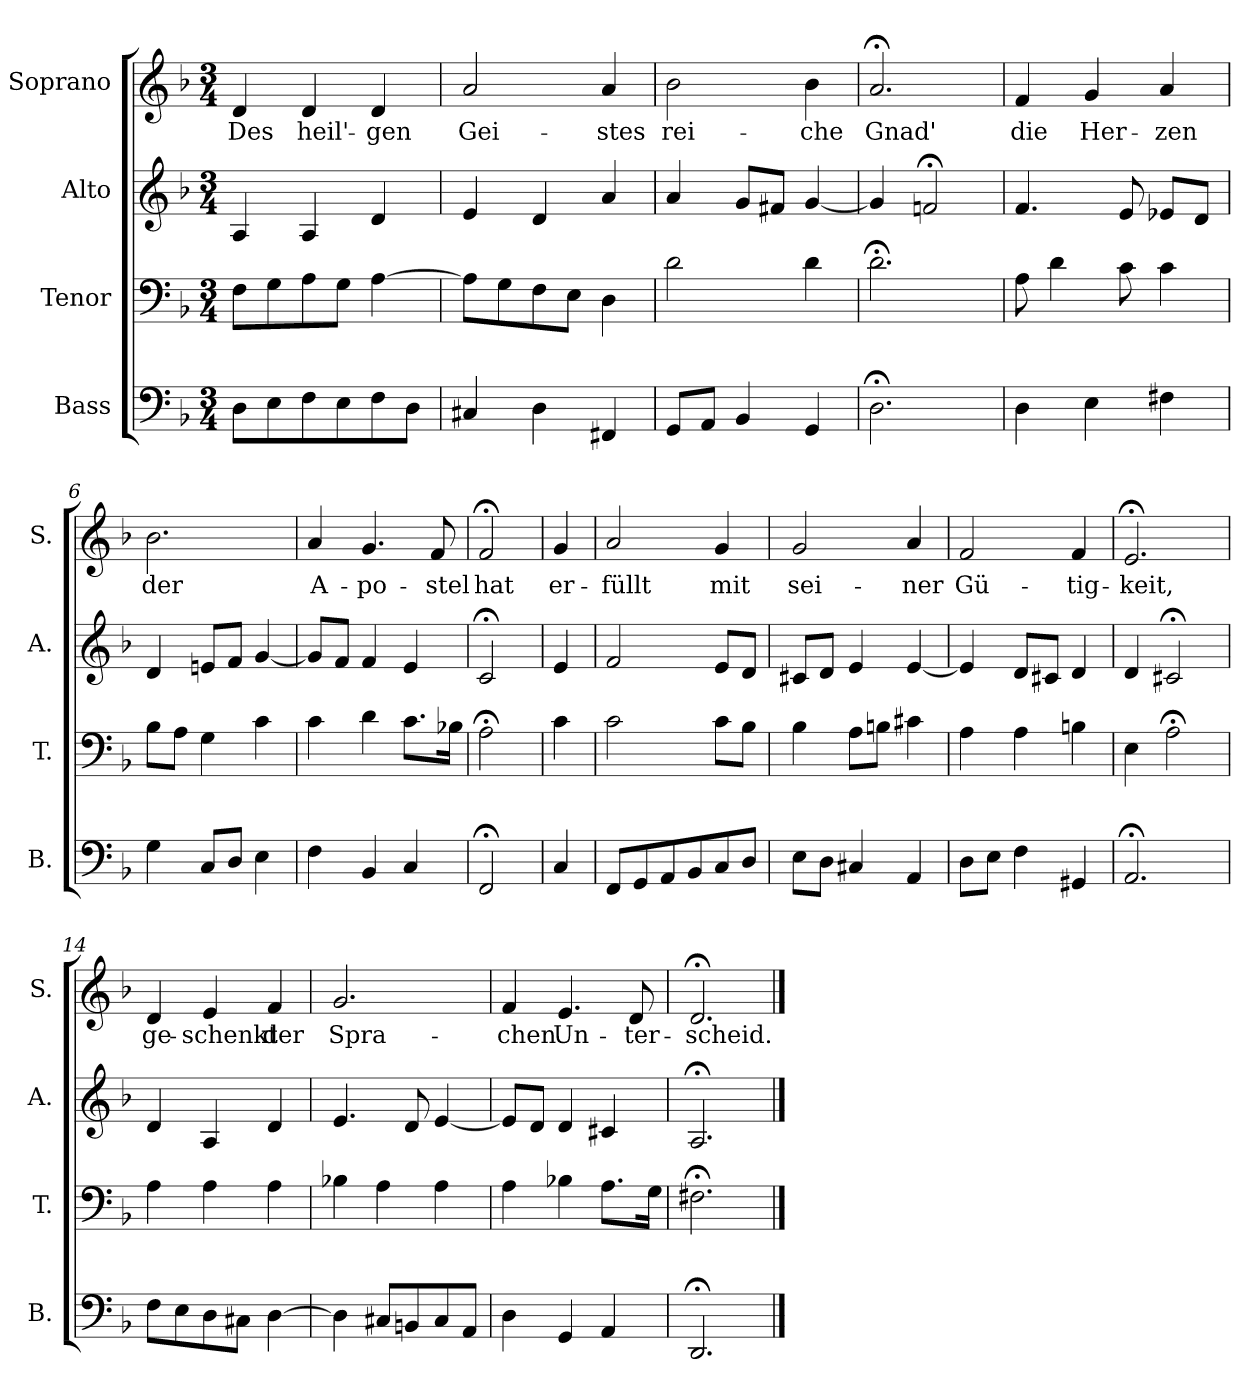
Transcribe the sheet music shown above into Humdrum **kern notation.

**kern	**kern	**kern	**kern	**text
*part4	*part3	*part2	*part1	*part1
*staff4	*staff3	*staff2	*staff1	*staff1
*I"Bass	*I"Tenor	*I"Alto	*I"Soprano	*
*I'B.	*I'T.	*I'A.	*I'S.	*
*clefF4	*clefF4	*clefG2	*clefG2	*
*k[b-]	*k[b-]	*k[b-]	*k[b-]	*
*F:	*F:	*F:	*d:	*
*M3/4	*M3/4	*M3/4	*M3/4	*
=1	=1	=1	=1	=1
!	!	!	!	!LO:LY:b
8D\L	8F\L	4A/	4d/	Des
8E\	8G\	.	.	.
!	!	!	!	!LO:LY:b
8F\	8A\	4A/	4d/	heil'-
8E\	8G\J	.	.	.
!	!	!	!	!LO:LY:b
8F\	[4A\	4d/	4d/	-gen
8D\J	.	.	.	.
=2	=2	=2	=2	=2
!	!	!	!	!LO:LY:b
4C#X/	8A\L]	4e/	2a/	Gei-
.	8G\	.	.	.
4D\	8F\	4d/	.	.
.	8E\J	.	.	.
!	!	!	!	!LO:LY:b
4FF#X/	4D\	4a/	4a/	-stes
=3	=3	=3	=3	=3
!	!	!	!	!LO:LY:b
8GG/L	2d\	4a/	2b-\	rei-
8AA/J	.	.	.	.
4BB-/	.	8g/L	.	.
.	.	8f#X/J	.	.
!	!	!	!	!LO:LY:b
4GG/	4d\	[4g/	4b-\	-che
=4	=4	=4	=4	=4
!	!	!	!	!LO:LY:b
2.D;<\	2.d;<\	4g/]	2.a;</	Gnad'
.	.	2fn;</	.	.
=5	=5	=5	=5	=5
!	!	!	!	!LO:LY:b
4D\	8A\	4.f/	4f/	die
.	4d\	.	.	.
!	!	!	!	!LO:LY:b
4E\	.	.	4g/	Her-
.	8c\	8e/	.	.
!	!	!	!	!LO:LY:b
4F#X\	4c\	8e-X/L	4a/	-zen
.	.	8d/J	.	.
=6	=6	=6	=6	=6
!	!	!	!	!LO:LY:b
4G\	8B-\L	4d/	2.b-\	der
.	8A\J	.	.	.
8C/L	4G\	8en/L	.	.
8D/J	.	8f/J	.	.
4E\	4c\	[4g/	.	.
=7	=7	=7	=7	=7
!	!	!	!	!LO:LY:b
4F\	4c\	8g/L]	4a/	A-
.	.	8f/J	.	.
!	!	!	!	!LO:LY:b
4BB-/	4d\	4f/	4.g/	-po-
4C/	8.c\L	4e/	.	.
!	!	!	!	!LO:LY:b
.	.	.	8f/	-stel
.	16B-X\Jk	.	.	.
=8	=8	=8	=8	=8
!	!	!	!	!LO:LY:b
2FF;</	2A;<\	2c;</	2f;</	hat
!!LO:LB:g=z
=9	=9	=9	=9	=9
!	!	!	!	!LO:LY:b
4C/	4c\	4e/	4g/	er-
=10	=10	=10	=10	=10
!	!	!	!	!LO:LY:b
8FF/L	2c\	2f/	2a/	-füllt
8GG/	.	.	.	.
8AA/	.	.	.	.
8BB-/	.	.	.	.
!	!	!	!	!LO:LY:b
8C/	8c\L	8e/L	4g/	mit
8D/J	8B-\J	8d/J	.	.
=11	=11	=11	=11	=11
!	!	!	!	!LO:LY:b
8E\L	4B-\	8c#X/L	2g/	sei-
8D\J	.	8d/J	.	.
4C#X/	8A\L	4e/	.	.
.	8Bn\J	.	.	.
!	!	!	!	!LO:LY:b
4AA/	4c#X\	[4e/	4a/	-ner
=12	=12	=12	=12	=12
!	!	!	!	!LO:LY:b
8D\L	4A\	4e/]	2f/	Gü-
8E\J	.	.	.	.
4F\	4A\	8d/L	.	.
.	.	8c#X/J	.	.
!	!	!	!	!LO:LY:b
4GG#X/	4Bn\	4d/	4f/	-tig-
=13	=13	=13	=13	=13
!	!	!	!	!LO:LY:b
2.AA;</	4E\	4d/	2.e;</	-keit,
.	2A;<\	2c#X;</	.	.
=14	=14	=14	=14	=14
!	!	!	!	!LO:LY:b
8F\L	4A\	4d/	4d/	ge-
8E\	.	.	.	.
!	!	!	!	!LO:LY:b
8D\	4A\	4A/	4e/	-schenkt
8C#X\J	.	.	.	.
!	!	!	!	!LO:LY:b
[4D\	4A\	4d/	4f/	der
=15	=15	=15	=15	=15
!	!	!	!	!LO:LY:b
4D\]	4B-X\	4.e/	2.g/	Spra-
8C#X/L	4A\	.	.	.
8BBn/	.	8d/	.	.
8C#/	4A\	[4e/	.	.
8AA/J	.	.	.	.
!!LO:LB:g=z
=16	=16	=16	=16	=16
!	!	!	!	!LO:LY:b
4D\	4A\	8e/L]	4f/	-chen
.	.	8d/J	.	.
!	!	!	!	!LO:LY:b
4GG/	4B-X\	4d/	4.e/	Un-
4AA/	8.A\L	4c#X/	.	.
!	!	!	!	!LO:LY:b
.	.	.	8d/	-ter-
.	16G\Jk	.	.	.
=17	=17	=17	=17	=17
!	!	!	!	!LO:LY:b
2.DD;</	2.F#X;<\	2.A;</	2.d;</	-scheid.
==	==	==	==	==
*-	*-	*-	*-	*-
